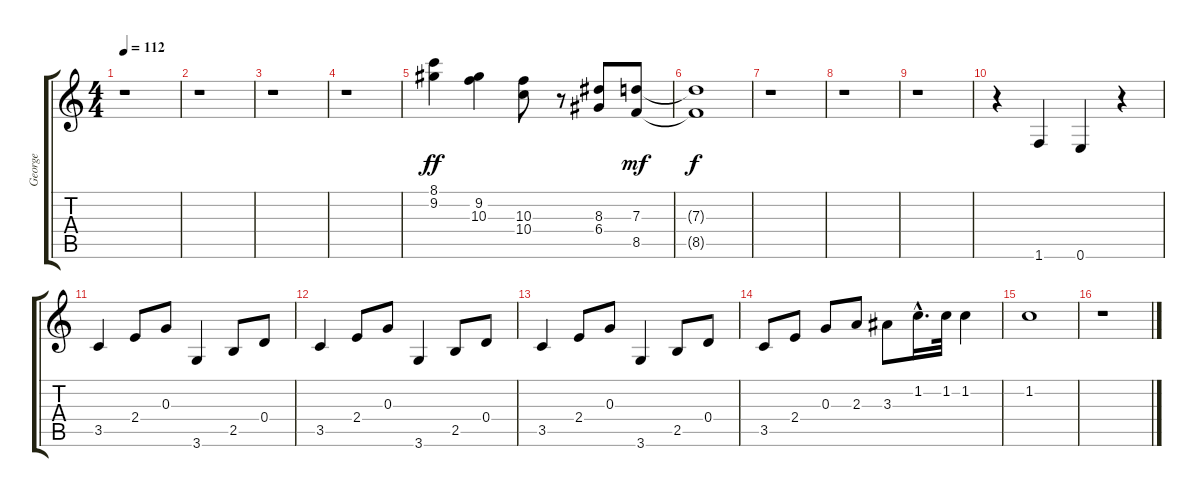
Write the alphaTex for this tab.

\track ("George" "George") {instrument overdrivenguitar}
\staff {score tabs}
\tuning (E4 B3 G3 D3 A2 E2) {hide}
\ts (4 4)
\tempo 112
\clef g2
\ks c
r.1{dy f} |
r.1 |
r.1 |
r.1 |
(8.1 9.2).4{dy ff} (9.2 10.3).4 (10.3 10.4).8 r.8 (8.3 6.4).8 (7.3 8.5).8{dy mf} |
(7.3{t} 8.5{t}).1{dy f} |
r.1 |
r.1 |
r.1 |
r.4 1.6.4{volume 12} 0.6.4 r.4 |
3.5.4 2.4.8 0.3.8 3.6.4 2.5.8 0.4.8 |
3.5.4 2.4.8 0.3.8 3.6.4 2.5.8 0.4.8 |
3.5.4 2.4.8 0.3.8 3.6.4 2.5.8 0.4.8 |
3.5.8 2.4.8 0.3.8 2.3.8 3.3.8 1.2{hac}.16{d} 1.2.32 1.2.4 |
1.2.1 |
r.1
